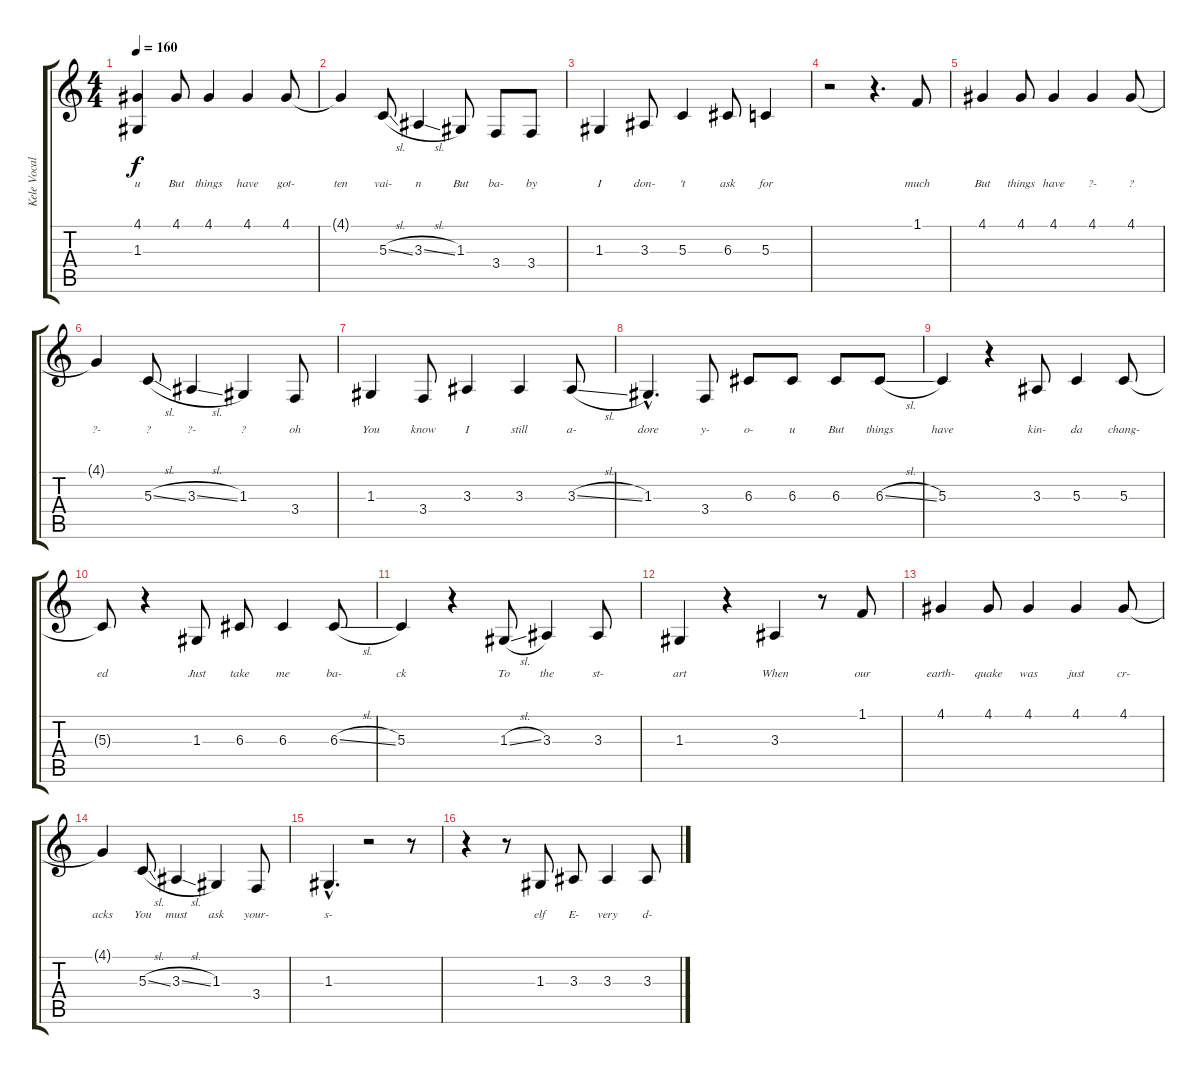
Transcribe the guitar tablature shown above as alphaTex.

\track ("Kele Vocals #1" "Kele Vocal") {instrument oboe}
\staff {score tabs}
\tuning (E4 B3 G3 D3 A2 E2) {hide}
\ts (4 4)
\tempo 160
\clef g2
\ks c
(4.1 1.3).4{lyrics (0 "u") lyrics (1 "") lyrics (2 "") lyrics (3 "") lyrics (4 "") dy f} 4.1.8{lyrics (0 "But") lyrics (1 "") lyrics (2 "") lyrics (3 "") lyrics (4 "")} 4.1.4{lyrics (0 "things") lyrics (1 "") lyrics (2 "") lyrics (3 "") lyrics (4 "")} 4.1.4{lyrics (0 "have") lyrics (1 "") lyrics (2 "") lyrics (3 "") lyrics (4 "")} 4.1.8{lyrics (0 "got-") lyrics (1 "") lyrics (2 "") lyrics (3 "") lyrics (4 "")} |
4.1{t}.4{lyrics (0 "ten") lyrics (1 "") lyrics (2 "") lyrics (3 "") lyrics (4 "")} 5.3{sl}.8{lyrics (0 "vai-") lyrics (1 "") lyrics (2 "") lyrics (3 "") lyrics (4 "")} 3.3{sl}.4{lyrics (0 "n") lyrics (1 "") lyrics (2 "") lyrics (3 "") lyrics (4 "")} 1.3.8{lyrics (0 "But") lyrics (1 "") lyrics (2 "") lyrics (3 "") lyrics (4 "")} 3.4.8{lyrics (0 "ba-") lyrics (1 "") lyrics (2 "") lyrics (3 "") lyrics (4 "")} 3.4.8{lyrics (0 "by") lyrics (1 "") lyrics (2 "") lyrics (3 "") lyrics (4 "")} |
1.3.4{lyrics (0 "I") lyrics (1 "") lyrics (2 "") lyrics (3 "") lyrics (4 "")} 3.3.8{lyrics (0 "don-") lyrics (1 "") lyrics (2 "") lyrics (3 "") lyrics (4 "")} 5.3.4{lyrics (0 "'t") lyrics (1 "") lyrics (2 "") lyrics (3 "") lyrics (4 "")} 6.3.8{lyrics (0 "ask") lyrics (1 "") lyrics (2 "") lyrics (3 "") lyrics (4 "")} 5.3.4{lyrics (0 "for") lyrics (1 "") lyrics (2 "") lyrics (3 "") lyrics (4 "")} |
r.2 r.4{d} 1.1.8{lyrics (0 "much") lyrics (1 "") lyrics (2 "") lyrics (3 "") lyrics (4 "")} |
4.1.4{lyrics (0 "But") lyrics (1 "") lyrics (2 "") lyrics (3 "") lyrics (4 "")} 4.1.8{lyrics (0 "things") lyrics (1 "") lyrics (2 "") lyrics (3 "") lyrics (4 "")} 4.1.4{lyrics (0 "have") lyrics (1 "") lyrics (2 "") lyrics (3 "") lyrics (4 "")} 4.1.4{lyrics (0 "?-") lyrics (1 "") lyrics (2 "") lyrics (3 "") lyrics (4 "")} 4.1.8{lyrics (0 "?") lyrics (1 "") lyrics (2 "") lyrics (3 "") lyrics (4 "")} |
4.1{t}.4{lyrics (0 "?-") lyrics (1 "") lyrics (2 "") lyrics (3 "") lyrics (4 "")} 5.3{sl}.8{lyrics (0 "?") lyrics (1 "") lyrics (2 "") lyrics (3 "") lyrics (4 "")} 3.3{sl}.4{lyrics (0 "?-") lyrics (1 "") lyrics (2 "") lyrics (3 "") lyrics (4 "")} 1.3.4{lyrics (0 "?") lyrics (1 "") lyrics (2 "") lyrics (3 "") lyrics (4 "")} 3.4.8{lyrics (0 "oh") lyrics (1 "") lyrics (2 "") lyrics (3 "") lyrics (4 "")} |
1.3.4{lyrics (0 "You") lyrics (1 "") lyrics (2 "") lyrics (3 "") lyrics (4 "")} 3.4.8{lyrics (0 "know") lyrics (1 "") lyrics (2 "") lyrics (3 "") lyrics (4 "")} 3.3.4{lyrics (0 "I") lyrics (1 "") lyrics (2 "") lyrics (3 "") lyrics (4 "")} 3.3.4{lyrics (0 "still") lyrics (1 "") lyrics (2 "") lyrics (3 "") lyrics (4 "")} 3.3{sl}.8{lyrics (0 "a-") lyrics (1 "") lyrics (2 "") lyrics (3 "") lyrics (4 "")} |
1.3{hac}.4{d lyrics (0 "dore") lyrics (1 "") lyrics (2 "") lyrics (3 "") lyrics (4 "")} 3.4.8{lyrics (0 "y-") lyrics (1 "") lyrics (2 "") lyrics (3 "") lyrics (4 "")} 6.3.8{lyrics (0 "o-") lyrics (1 "") lyrics (2 "") lyrics (3 "") lyrics (4 "")} 6.3.8{lyrics (0 "u") lyrics (1 "") lyrics (2 "") lyrics (3 "") lyrics (4 "")} 6.3.8{lyrics (0 "But") lyrics (1 "") lyrics (2 "") lyrics (3 "") lyrics (4 "")} 6.3{sl}.8{lyrics (0 "things") lyrics (1 "") lyrics (2 "") lyrics (3 "") lyrics (4 "")} |
5.3.4{lyrics (0 "have") lyrics (1 "") lyrics (2 "") lyrics (3 "") lyrics (4 "")} r.4 3.3.8{lyrics (0 "kin-") lyrics (1 "") lyrics (2 "") lyrics (3 "") lyrics (4 "")} 5.3.4{lyrics (0 "da") lyrics (1 "") lyrics (2 "") lyrics (3 "") lyrics (4 "")} 5.3.8{lyrics (0 "chang-") lyrics (1 "") lyrics (2 "") lyrics (3 "") lyrics (4 "")} |
5.3{t}.8{lyrics (0 "ed") lyrics (1 "") lyrics (2 "") lyrics (3 "") lyrics (4 "")} r.4 1.3.8{lyrics (0 "Just") lyrics (1 "") lyrics (2 "") lyrics (3 "") lyrics (4 "")} 6.3.8{lyrics (0 "take") lyrics (1 "") lyrics (2 "") lyrics (3 "") lyrics (4 "")} 6.3.4{lyrics (0 "me") lyrics (1 "") lyrics (2 "") lyrics (3 "") lyrics (4 "")} 6.3{sl}.8{lyrics (0 "ba-") lyrics (1 "") lyrics (2 "") lyrics (3 "") lyrics (4 "")} |
5.3.4{lyrics (0 "ck") lyrics (1 "") lyrics (2 "") lyrics (3 "") lyrics (4 "")} r.4 1.3{sl}.8{lyrics (0 "To") lyrics (1 "") lyrics (2 "") lyrics (3 "") lyrics (4 "")} 3.3.4{lyrics (0 "the") lyrics (1 "") lyrics (2 "") lyrics (3 "") lyrics (4 "")} 3.3.8{lyrics (0 "st-") lyrics (1 "") lyrics (2 "") lyrics (3 "") lyrics (4 "")} |
1.3.4{lyrics (0 "art") lyrics (1 "") lyrics (2 "") lyrics (3 "") lyrics (4 "")} r.4 3.3.4{lyrics (0 "When") lyrics (1 "") lyrics (2 "") lyrics (3 "") lyrics (4 "")} r.8 1.1.8{lyrics (0 "our") lyrics (1 "") lyrics (2 "") lyrics (3 "") lyrics (4 "")} |
4.1.4{lyrics (0 "earth-") lyrics (1 "") lyrics (2 "") lyrics (3 "") lyrics (4 "")} 4.1.8{lyrics (0 "quake") lyrics (1 "") lyrics (2 "") lyrics (3 "") lyrics (4 "")} 4.1.4{lyrics (0 "was") lyrics (1 "") lyrics (2 "") lyrics (3 "") lyrics (4 "")} 4.1.4{lyrics (0 "just") lyrics (1 "") lyrics (2 "") lyrics (3 "") lyrics (4 "")} 4.1.8{lyrics (0 "cr-") lyrics (1 "") lyrics (2 "") lyrics (3 "") lyrics (4 "")} |
4.1{t}.4{lyrics (0 "acks") lyrics (1 "") lyrics (2 "") lyrics (3 "") lyrics (4 "")} 5.3{sl}.8{lyrics (0 "You") lyrics (1 "") lyrics (2 "") lyrics (3 "") lyrics (4 "")} 3.3{sl}.4{lyrics (0 "must") lyrics (1 "") lyrics (2 "") lyrics (3 "") lyrics (4 "")} 1.3.4{lyrics (0 "ask") lyrics (1 "") lyrics (2 "") lyrics (3 "") lyrics (4 "")} 3.4.8{lyrics (0 "your-") lyrics (1 "") lyrics (2 "") lyrics (3 "") lyrics (4 "")} |
1.3{hac}.4{d lyrics (0 "s-") lyrics (1 "") lyrics (2 "") lyrics (3 "") lyrics (4 "")} r.2 r.8 |
r.4 r.8 1.3.8{lyrics (0 "elf") lyrics (1 "") lyrics (2 "") lyrics (3 "") lyrics (4 "")} 3.3.8{lyrics (0 "E-") lyrics (1 "") lyrics (2 "") lyrics (3 "") lyrics (4 "")} 3.3.4{lyrics (0 "very") lyrics (1 "") lyrics (2 "") lyrics (3 "") lyrics (4 "")} 3.3{sl}.8{lyrics (0 "d-") lyrics (1 "") lyrics (2 "") lyrics (3 "") lyrics (4 "")}
